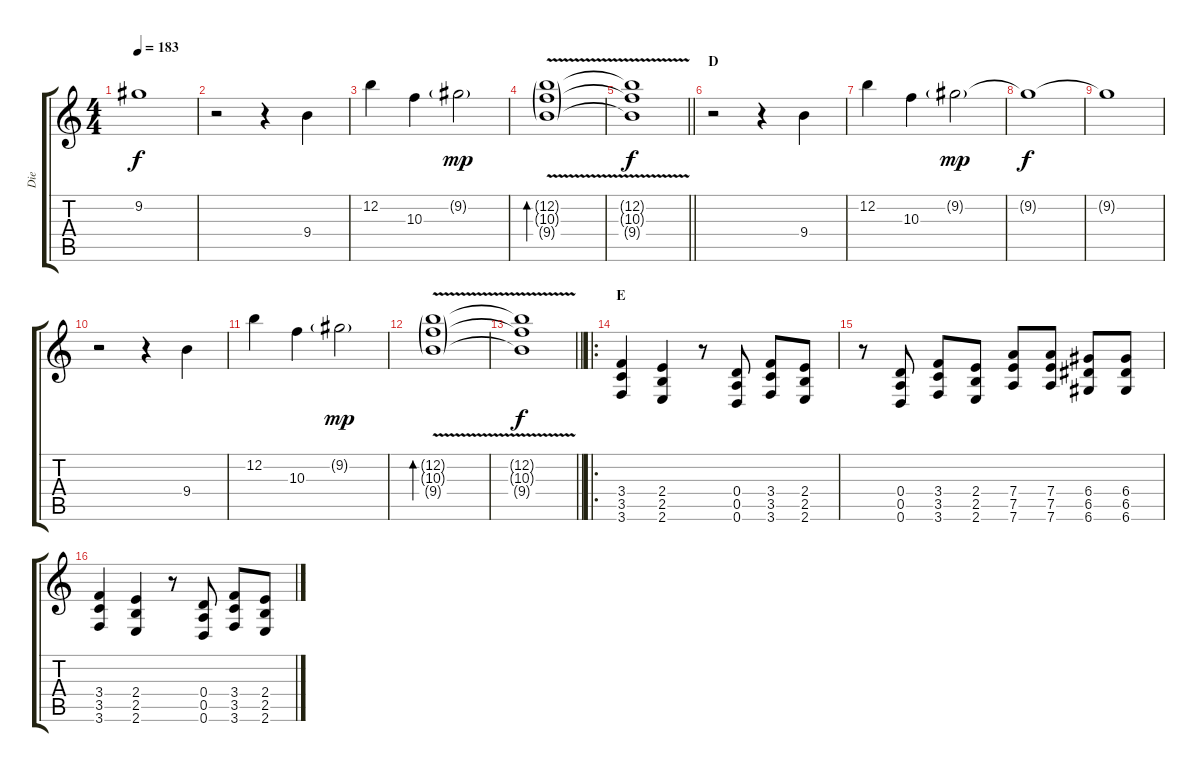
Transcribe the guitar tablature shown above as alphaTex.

\track ("Die" "Die") {instrument electricguitarclean}
\staff {score tabs}
\tuning (E4 B3 G3 D3 A2 D2) {hide}
\ts (4 4)
\tempo 183
\clef g2
\ks c
9.2{t}.1{dy f} |
r.2 r.4 9.4.4 |
12.2.4 10.3.4 9.2{g}.2{dy mp} |
(12.2{g} 10.3{v g} 9.4{g}).1{bd 480} |
\barLineRight lightlight
(12.2{t} 10.3{t} 9.4{t}).1{dy f} |
\section ("" "D")
r.2 r.4 9.4.4 |
12.2.4 10.3.4 9.2{g}.2{dy mp} |
9.2{t}.1{dy f} |
9.2{t}.1 |
r.2 r.4 9.4.4 |
12.2.4 10.3.4 9.2{g}.2{dy mp} |
(12.2{g} 10.3{v g} 9.4{g}).1{bd 480} |
\barLineRight lightlight
(12.2{t} 10.3{t} 9.4{t}).1{dy f} |
\ro
\section ("" "E")
(3.4 3.5 3.6).4{volume 12 instrument distortionguitar} (2.4 2.5 2.6).4 r.8 (0.4 0.5 0.6).8 (3.4 3.5 3.6).8 (2.4 2.5 2.6).8 |
r.8 (0.4 0.5 0.6).8 (3.4 3.5 3.6).8 (2.4 2.5 2.6).8 (7.4 7.5 7.6).8 (7.4 7.5 7.6).8 (6.4 6.5 6.6).8 (6.4 6.5 6.6).8 |
(3.4 3.5 3.6).4 (2.4 2.5 2.6).4 r.8 (0.4 0.5 0.6).8 (3.4 3.5 3.6).8 (2.4 2.5 2.6).8
